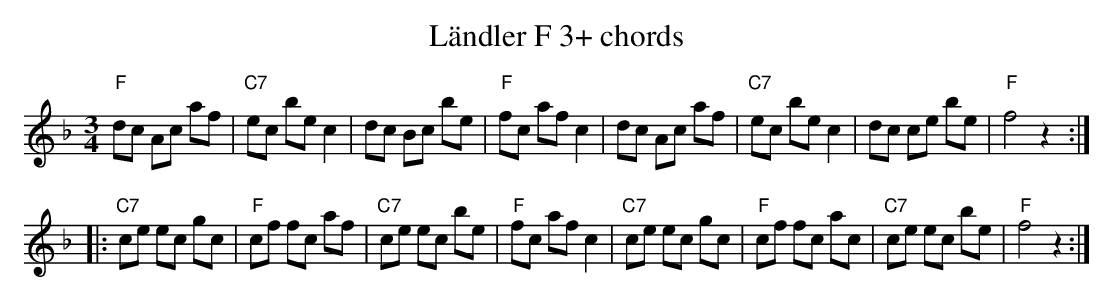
X:1
T:Ländler F 3+ chords
M:3/4
L:1/8
K:Fmaj%%MIDI gchordon
"F"dc Ac af | "C7"ec be c2 | dc Bc be | "F"fc af c2 | dc Ac af | "C7"ec be c2 | dc ce be | "F"f4 z2 :|
|: "C7"ce ec gc | "F"cf fc af | "C7"ce ec be | "F"fc af c2 | "C7"ce ec gc | "F"cf fc ac | "C7"ce ec be | "F"f4 z2 :|
